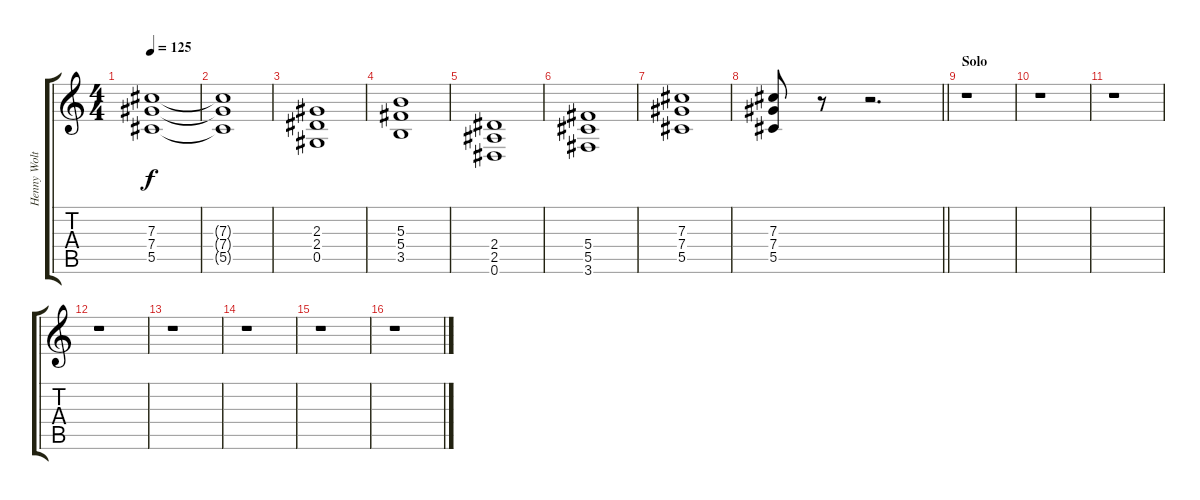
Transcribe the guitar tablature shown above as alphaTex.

\track ("Henny Wolter" "Henny Wolt") {instrument distortionguitar}
\staff {score tabs}
\tuning (Eb4 Bb3 Gb3 Db3 Ab2 Eb2) {hide}
\ts (4 4)
\tempo 125
\clef g2
\ks c
(7.3 7.4 5.5).1{dy f} |
(7.3{t} 7.4{t} 5.5{t}).1 |
(2.3 2.4 0.5).1 |
(5.3 5.4 3.5).1 |
(2.4 2.5 0.6).1 |
(5.4 5.5 3.6).1 |
(7.3 7.4 5.5).1 |
\barLineRight lightlight
(7.3 7.4 5.5).8 r.8 r.2{d} |
\section ("" "Solo")
r.1 |
r.1 |
r.1 |
r.1 |
r.1 |
r.1 |
r.1 |
r.1
